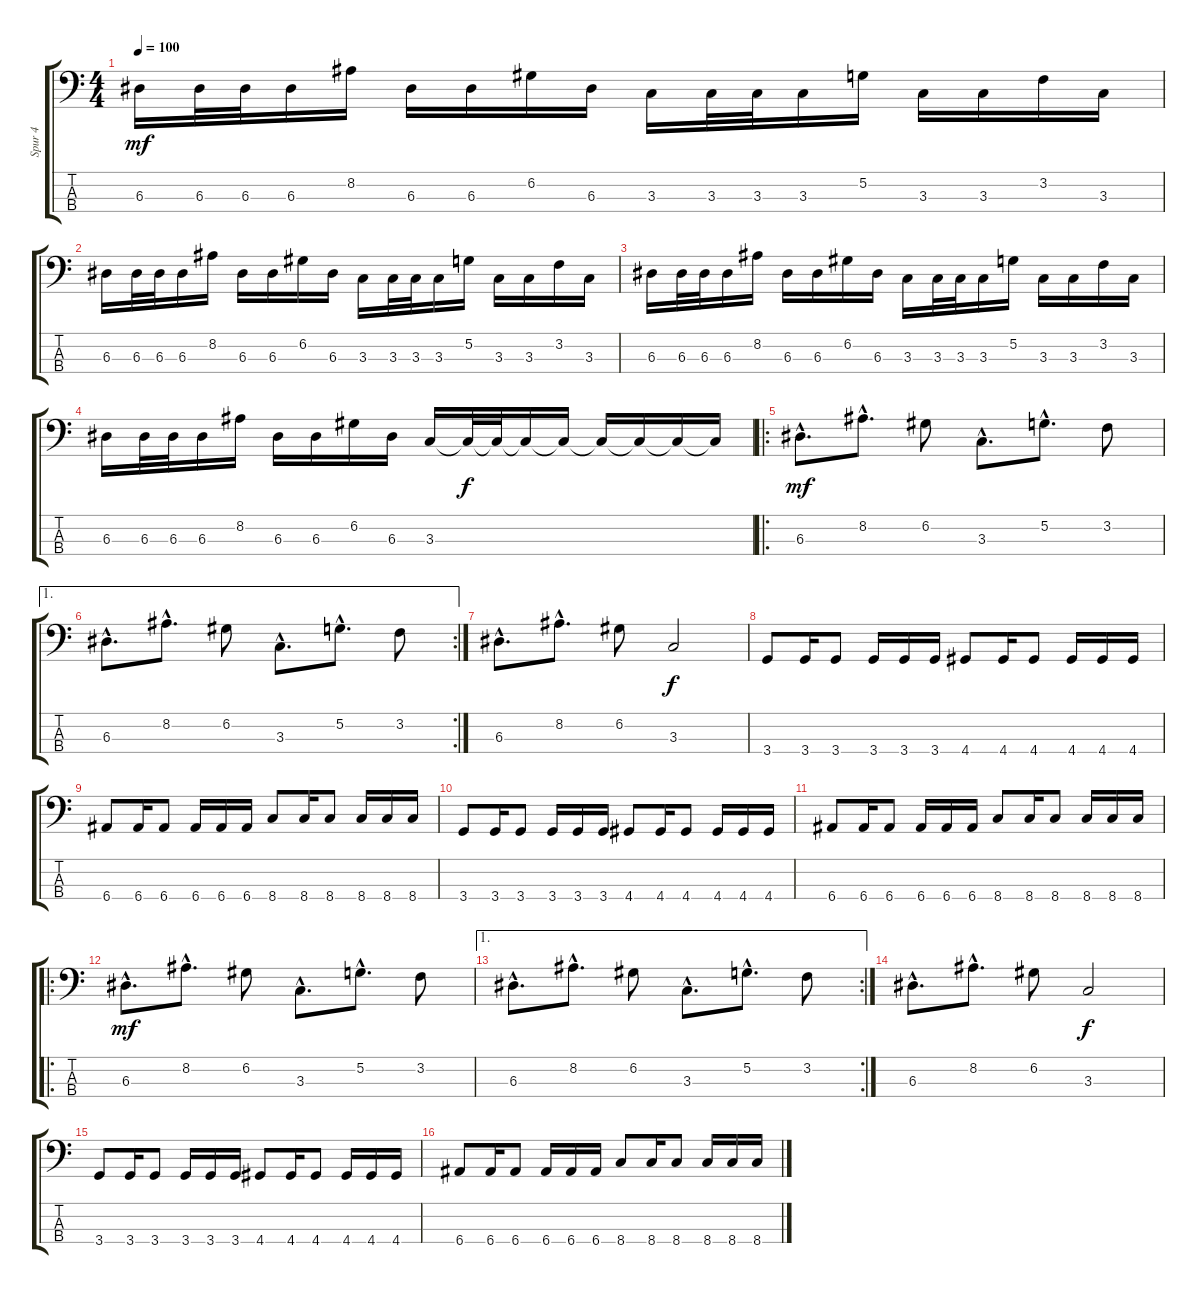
\track ("Spur 4" "Spur 4") {instrument electricbassfinger}
\staff {score tabs}
\tuning (G2 D2 A1 E1) {hide}
\ts (4 4)
\tempo 100
\clef f4
\ks c
6.3.16{dy mf} 6.3.32 6.3.32 6.3.16 8.2.16 6.3.16 6.3.16 6.2.16 6.3.16 3.3.16 3.3.32 3.3.32 3.3.16 5.2.16 3.3.16 3.3.16 3.2.16 3.3.16 |
6.3.16 6.3.32 6.3.32 6.3.16 8.2.16 6.3.16 6.3.16 6.2.16 6.3.16 3.3.16 3.3.32 3.3.32 3.3.16 5.2.16 3.3.16 3.3.16 3.2.16 3.3.16 |
6.3.16 6.3.32 6.3.32 6.3.16 8.2.16 6.3.16 6.3.16 6.2.16 6.3.16 3.3.16 3.3.32 3.3.32 3.3.16 5.2.16 3.3.16 3.3.16 3.2.16 3.3.16 |
6.3.16 6.3.32 6.3.32 6.3.16 8.2.16 6.3.16 6.3.16 6.2.16 6.3.16 3.3.16 3.3{t}.32{dy f} 3.3{t}.32 3.3{t}.16 3.3{t}.16 3.3{t}.16 3.3{t}.16 3.3{t}.16 3.3{t}.16 |
\ro
6.3{hac}.8{d dy mf} 8.2{hac}.8{d} 6.2.8 3.3{hac}.8{d} 5.2{hac}.8{d} 3.2.8 |
\ae 1
\rc 2
6.3{hac}.8{d} 8.2{hac}.8{d} 6.2.8 3.3{hac}.8{d} 5.2{hac}.8{d} 3.2.8 |
6.3{hac}.8{d} 8.2{hac}.8{d} 6.2.8 3.3.2{dy f} |
3.4.8 3.4.16 3.4.8 3.4.16 3.4.16 3.4.16 4.4.8 4.4.16 4.4.8 4.4.16 4.4.16 4.4.16 |
6.4.8 6.4.16 6.4.8 6.4.16 6.4.16 6.4.16 8.4.8 8.4.16 8.4.8 8.4.16 8.4.16 8.4.16 |
3.4.8 3.4.16 3.4.8 3.4.16 3.4.16 3.4.16 4.4.8 4.4.16 4.4.8 4.4.16 4.4.16 4.4.16 |
6.4.8 6.4.16 6.4.8 6.4.16 6.4.16 6.4.16 8.4.8 8.4.16 8.4.8 8.4.16 8.4.16 8.4.16 |
\ro
6.3{hac}.8{d dy mf} 8.2{hac}.8{d} 6.2.8 3.3{hac}.8{d} 5.2{hac}.8{d} 3.2.8 |
\ae 1
\rc 2
6.3{hac}.8{d} 8.2{hac}.8{d} 6.2.8 3.3{hac}.8{d} 5.2{hac}.8{d} 3.2.8 |
6.3{hac}.8{d} 8.2{hac}.8{d} 6.2.8 3.3.2{dy f} |
3.4.8 3.4.16 3.4.8 3.4.16 3.4.16 3.4.16 4.4.8 4.4.16 4.4.8 4.4.16 4.4.16 4.4.16 |
6.4.8 6.4.16 6.4.8 6.4.16 6.4.16 6.4.16 8.4.8 8.4.16 8.4.8 8.4.16 8.4.16 8.4.16
